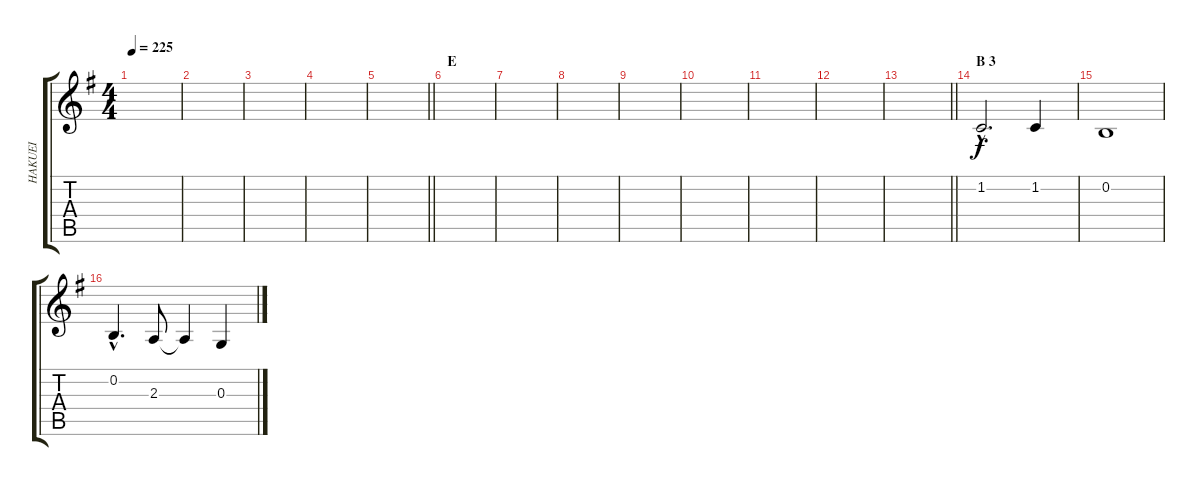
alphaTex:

\track ("HAKUEI" "HAKUEI") {instrument oboe}
\staff {score tabs}
\tuning (E4 B3 G3 D3 A2 E2) {hide}
\ts (4 4)
\tempo 225
\clef g2
\ks g
|
|
|
|
\barLineRight lightlight
|
\section ("" "E ")
|
|
|
|
|
|
|
\barLineRight lightlight
|
\section ("" "B 3")
1.2{hac}.2{d} 1.2.4 |
0.2.1 |
0.2{hac}.4{d} 2.3.8 2.3{t}.4 0.3.4
